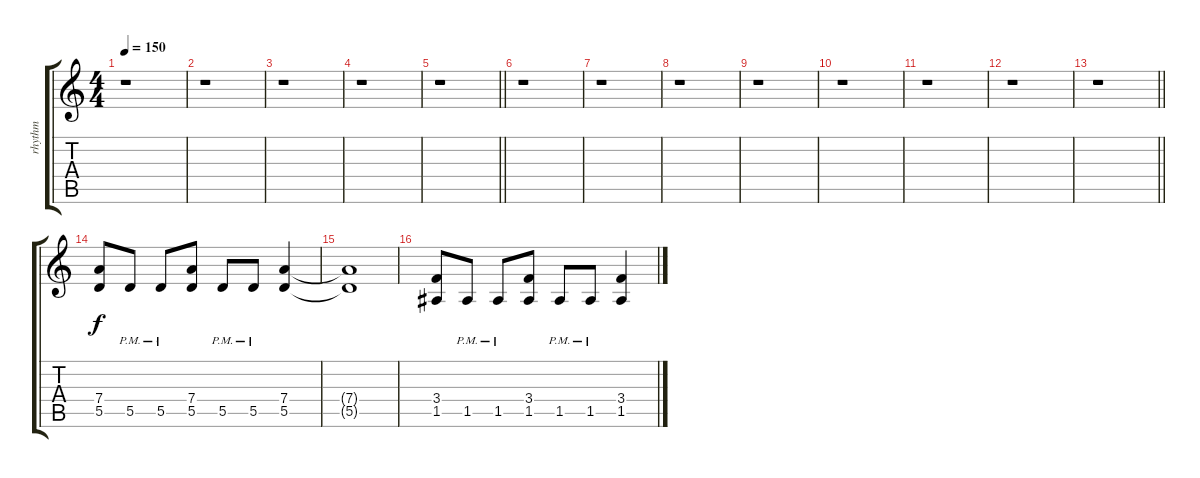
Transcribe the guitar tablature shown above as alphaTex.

\track ("rhythm" "rhythm") {instrument distortionguitar}
\staff {score tabs}
\tuning (E4 B3 G3 D3 A2 E2) {hide}
\ts (4 4)
\tempo 150
\clef g2
\ks c
r.1{dy f} |
r.1 |
r.1 |
r.1 |
\barLineRight lightlight
r.1 |
r.1 |
r.1 |
r.1 |
r.1 |
r.1 |
r.1 |
r.1 |
\barLineRight lightlight
r.1 |
(7.4 5.5).8 5.5{pm}.8 5.5{pm}.8 (7.4 5.5).8 5.5{pm}.8 5.5{pm}.8 (7.4 5.5).4 |
(7.4{t} 5.5{t}).1 |
(3.4 1.5).8 1.5{pm}.8 1.5{pm}.8 (3.4 1.5).8 1.5{pm}.8 1.5{pm}.8 (3.4 1.5).4
